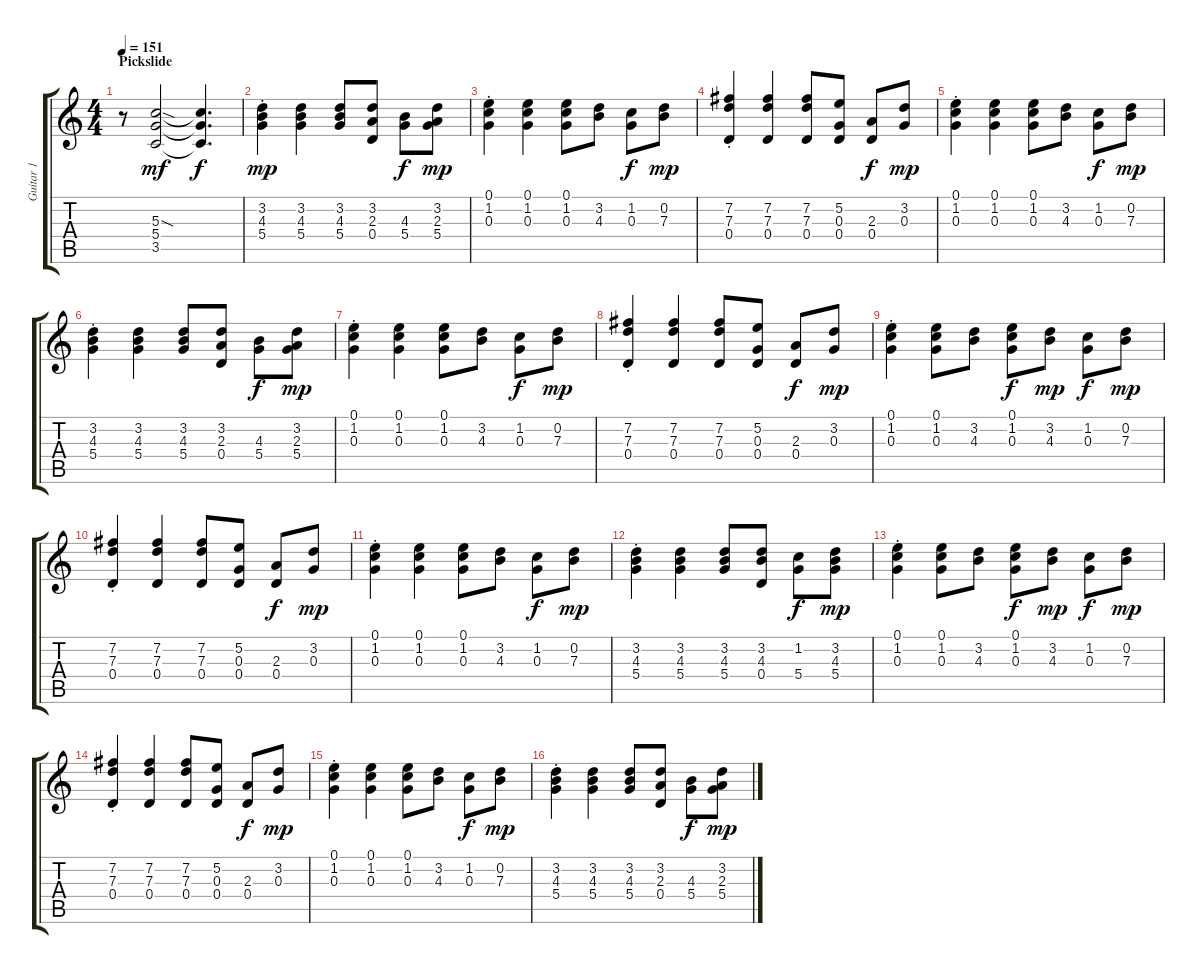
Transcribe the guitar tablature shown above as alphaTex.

\track ("Guitar 1" "Guitar 1") {instrument overdrivenguitar}
\staff {score tabs}
\tuning (E4 B3 G3 D3 A2 E2) {hide}
\ts (4 4)
\section ("" "Pickslide")
\tempo 151
\clef g2
\ks c
r.8{dy f} (5.3{sod} 5.4 3.5).2{dy mf} (5.3{t} 5.4{t} 3.5{t}).4{d dy f} |
(3.2{st} 4.3{st} 5.4{st}).4{dy mp} (3.2 4.3 5.4).4 (3.2 4.3 5.4).8 (3.2 2.3 0.4).8 (4.3 5.4).8{dy f} (3.2 2.3 5.4).8{dy mp} |
(0.1{st} 1.2{st} 0.3{st}).4 (0.1 1.2 0.3).4 (0.1 1.2 0.3).8 (3.2 4.3).8 (1.2 0.3).8{dy f} (0.2 7.3).8{dy mp} |
(7.2{st} 7.3{st} 0.4{st}).4 (7.2 7.3 0.4).4 (7.2 7.3 0.4).8 (5.2 0.3 0.4).8 (2.3 0.4).8{dy f} (3.2 0.3).8{dy mp} |
(0.1{st} 1.2{st} 0.3{st}).4 (0.1 1.2 0.3).4 (0.1 1.2 0.3).8 (3.2 4.3).8 (1.2 0.3).8{dy f} (0.2 7.3).8{dy mp} |
(3.2{st} 4.3{st} 5.4{st}).4 (3.2 4.3 5.4).4 (3.2 4.3 5.4).8 (3.2 2.3 0.4).8 (4.3 5.4).8{dy f} (3.2 2.3 5.4).8{dy mp} |
(0.1{st} 1.2{st} 0.3{st}).4 (0.1 1.2 0.3).4 (0.1 1.2 0.3).8 (3.2 4.3).8 (1.2 0.3).8{dy f} (0.2 7.3).8{dy mp} |
(7.2{st} 7.3{st} 0.4{st}).4 (7.2 7.3 0.4).4 (7.2 7.3 0.4).8 (5.2 0.3 0.4).8 (2.3 0.4).8{dy f} (3.2 0.3).8{dy mp} |
(0.1{st} 1.2{st} 0.3{st}).4 (0.1 1.2 0.3).8 (3.2 4.3).8 (0.1 1.2 0.3).8{dy f} (3.2 4.3).8{dy mp} (1.2 0.3).8{dy f} (0.2 7.3).8{dy mp} |
(7.2{st} 7.3{st} 0.4{st}).4 (7.2 7.3 0.4).4 (7.2 7.3 0.4).8 (5.2 0.3 0.4).8 (2.3 0.4).8{dy f} (3.2 0.3).8{dy mp} |
(0.1{st} 1.2{st} 0.3{st}).4 (0.1 1.2 0.3).4 (0.1 1.2 0.3).8 (3.2 4.3).8 (1.2 0.3).8{dy f} (0.2 7.3).8{dy mp} |
(3.2{st} 4.3{st} 5.4{st}).4 (3.2 4.3 5.4).4 (3.2 4.3 5.4).8 (3.2 4.3 0.4).8 (1.2 5.4).8{dy f} (3.2 4.3 5.4).8{dy mp} |
(0.1{st} 1.2{st} 0.3{st}).4 (0.1 1.2 0.3).8 (3.2 4.3).8 (0.1 1.2 0.3).8{dy f} (3.2 4.3).8{dy mp} (1.2 0.3).8{dy f} (0.2 7.3).8{dy mp} |
(7.2{st} 7.3{st} 0.4{st}).4 (7.2 7.3 0.4).4 (7.2 7.3 0.4).8 (5.2 0.3 0.4).8 (2.3 0.4).8{dy f} (3.2 0.3).8{dy mp} |
(0.1{st} 1.2{st} 0.3{st}).4 (0.1 1.2 0.3).4 (0.1 1.2 0.3).8 (3.2 4.3).8 (1.2 0.3).8{dy f} (0.2 7.3).8{dy mp} |
(3.2{st} 4.3{st} 5.4{st}).4 (3.2 4.3 5.4).4 (3.2 4.3 5.4).8 (3.2 2.3 0.4).8 (4.3 5.4).8{dy f} (3.2 2.3 5.4).8{dy mp}
